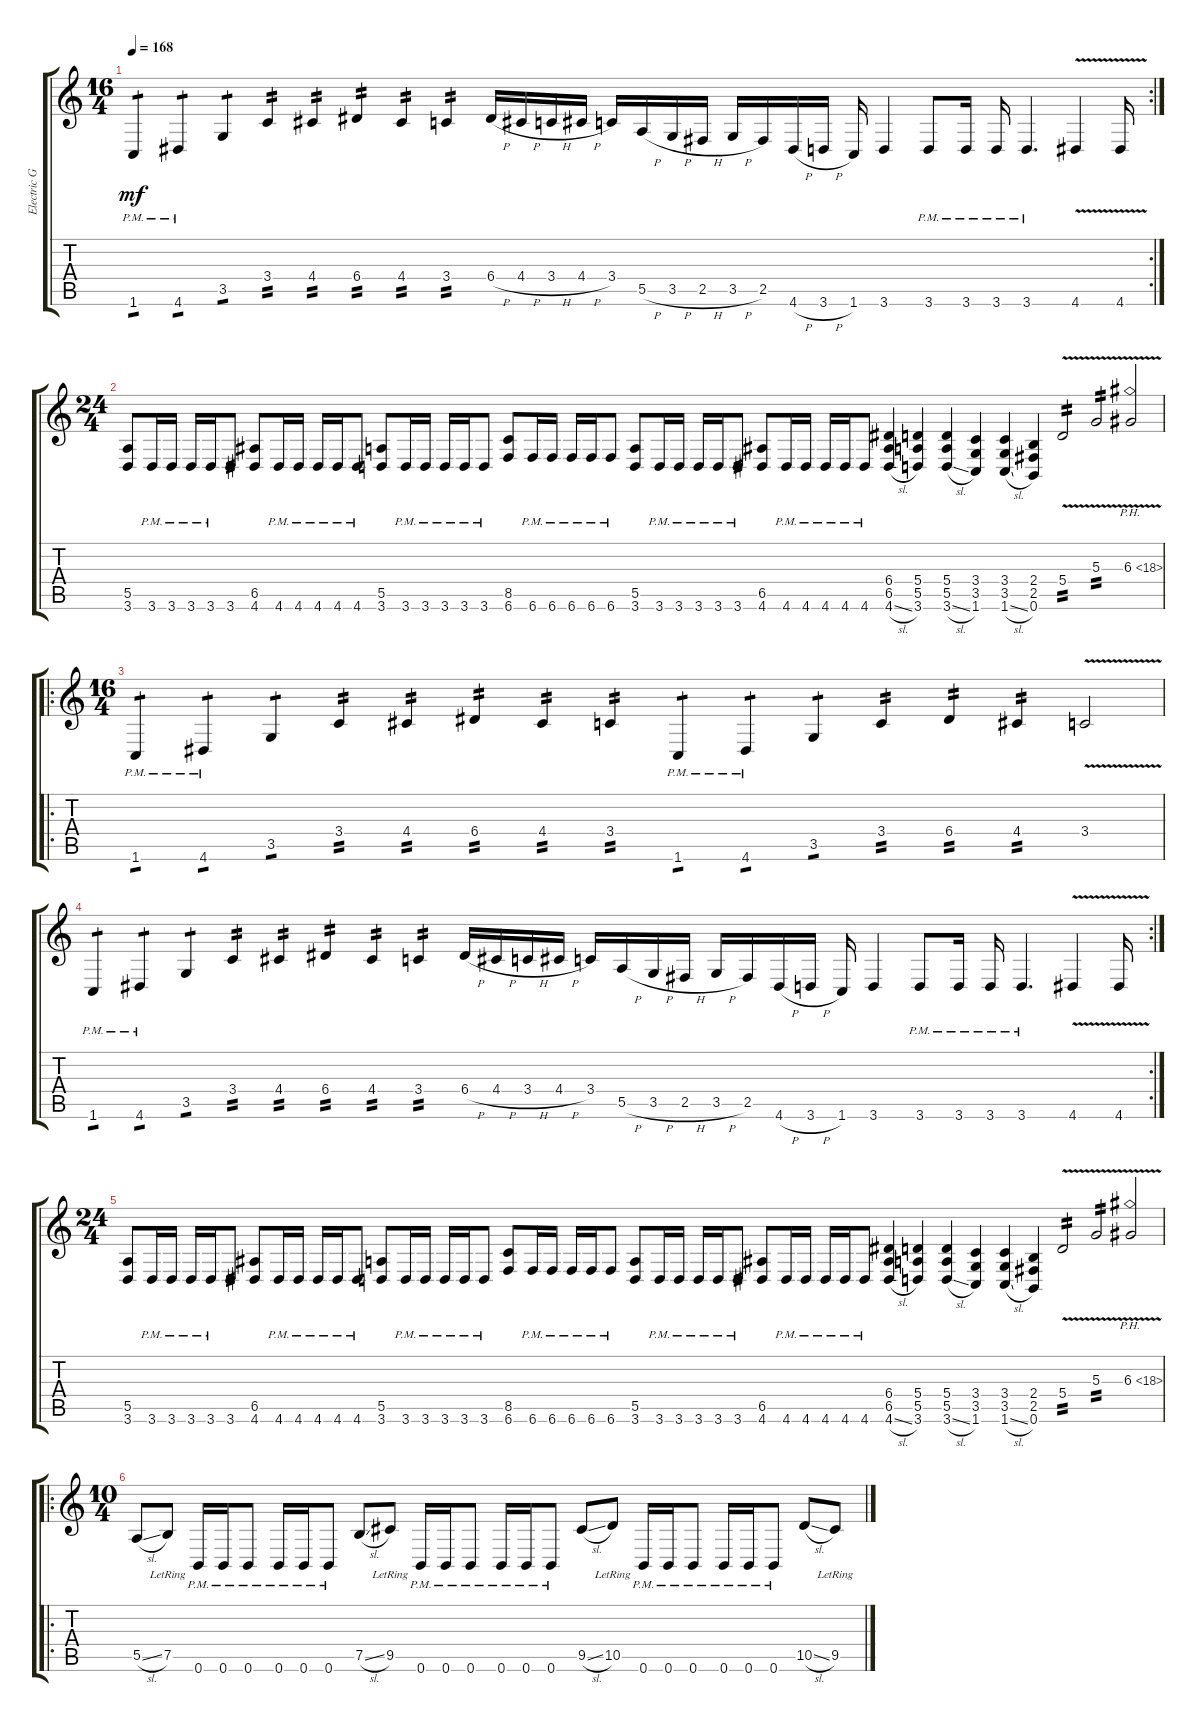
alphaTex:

\track ("Electric Guitar 1" "Electric G") {instrument distortionguitar}
\staff {score tabs}
\tuning (B3 Gb3 D3 A2 E2 B1) {hide}
\rc 2
\ts (16 4)
\tempo 168
\clef g2
\ks c
1.6{pm}.4{tp 1 dy mf} 4.6{pm}.4{tp 1} 3.5.4{tp 1} 3.4.4{tp 2} 4.4.4{tp 2} 6.4.4{tp 2} 4.4.4{tp 2} 3.4.4{tp 2} 6.4{h}.16 4.4{h}.16 3.4{h}.16 4.4{h}.16 3.4.16 5.5{h}.16 3.5{h}.16 2.5{h}.16 3.5{h}.16 2.5.16 4.6{h}.16 3.6{h}.16 1.6.16 3.6.4 3.6{pm}.8 3.6{pm}.16 3.6{pm}.16 3.6{pm}.4{d} 4.6{v}.4 4.6{v}.16 |
\ts (24 4)
(5.5 3.6).8 3.6{pm}.16 3.6{pm}.16 3.6{pm}.16 3.6{pm}.16 3.6.8 (6.5 4.6).8 4.6{pm}.16 4.6{pm}.16 4.6{pm}.16 4.6{pm}.16 4.6{pm}.8 (5.5 3.6).8 3.6{pm}.16 3.6{pm}.16 3.6{pm}.16 3.6{pm}.16 3.6{pm}.8 (8.5 6.6).8 6.6{pm}.16 6.6{pm}.16 6.6{pm}.16 6.6{pm}.16 6.6{pm}.8 (5.5 3.6).8 3.6{pm}.16 3.6{pm}.16 3.6{pm}.16 3.6{pm}.16 3.6{pm}.8 (6.5 4.6).8 4.6{pm}.16 4.6{pm}.16 4.6{pm}.16 4.6{pm}.16 4.6{pm}.8 (6.4 6.5 4.6{sl}).4 (5.4 5.5 3.6).4 (5.4 5.5 3.6{sl}).4 (3.4 3.5 1.6).4 (3.4 3.5 1.6{sl}).4 (2.4 2.5 0.6).4 5.4{v}.2{tp 2} 5.3{v}.2{tp 2} 6.3{ph 12 v}.2 |
\ro
\ts (16 4)
1.6{pm}.4{tp 1} 4.6{pm}.4{tp 1} 3.5.4{tp 1} 3.4.4{tp 2} 4.4.4{tp 2} 6.4.4{tp 2} 4.4.4{tp 2} 3.4.4{tp 2} 1.6{pm}.4{tp 1} 4.6{pm}.4{tp 1} 3.5.4{tp 1} 3.4.4{tp 2} 6.4.4{tp 2} 4.4.4{tp 2} 3.4{v}.2 |
\rc 2
1.6{pm}.4{tp 1} 4.6{pm}.4{tp 1} 3.5.4{tp 1} 3.4.4{tp 2} 4.4.4{tp 2} 6.4.4{tp 2} 4.4.4{tp 2} 3.4.4{tp 2} 6.4{h}.16 4.4{h}.16 3.4{h}.16 4.4{h}.16 3.4.16 5.5{h}.16 3.5{h}.16 2.5{h}.16 3.5{h}.16 2.5.16 4.6{h}.16 3.6{h}.16 1.6.16 3.6.4 3.6{pm}.8 3.6{pm}.16 3.6{pm}.16 3.6{pm}.4{d} 4.6{v}.4 4.6{v}.16 |
\ts (24 4)
(5.5 3.6).8 3.6{pm}.16 3.6{pm}.16 3.6{pm}.16 3.6{pm}.16 3.6.8 (6.5 4.6).8 4.6{pm}.16 4.6{pm}.16 4.6{pm}.16 4.6{pm}.16 4.6{pm}.8 (5.5 3.6).8 3.6{pm}.16 3.6{pm}.16 3.6{pm}.16 3.6{pm}.16 3.6{pm}.8 (8.5 6.6).8 6.6{pm}.16 6.6{pm}.16 6.6{pm}.16 6.6{pm}.16 6.6{pm}.8 (5.5 3.6).8 3.6{pm}.16 3.6{pm}.16 3.6{pm}.16 3.6{pm}.16 3.6{pm}.8 (6.5 4.6).8 4.6{pm}.16 4.6{pm}.16 4.6{pm}.16 4.6{pm}.16 4.6{pm}.8 (6.4 6.5 4.6{sl}).4 (5.4 5.5 3.6).4 (5.4 5.5 3.6{sl}).4 (3.4 3.5 1.6).4 (3.4 3.5 1.6{sl}).4 (2.4 2.5 0.6).4 5.4{v}.2{tp 2} 5.3{v}.2{tp 2} 6.3{ph 12 v}.2 |
\ro
\ts (10 4)
5.5{sl}.8 7.5{lr}.8 0.6{pm}.16 0.6{pm}.16 0.6{pm}.8 0.6{pm}.16 0.6{pm}.16 0.6{pm}.8 7.5{sl}.8 9.5{lr}.8 0.6{pm}.16 0.6{pm}.16 0.6{pm}.8 0.6{pm}.16 0.6{pm}.16 0.6{pm}.8 9.5{sl}.8 10.5{lr}.8 0.6{pm}.16 0.6{pm}.16 0.6{pm}.8 0.6{pm}.16 0.6{pm}.16 0.6{pm}.8 10.5{sl}.8 9.5{lr}.8
